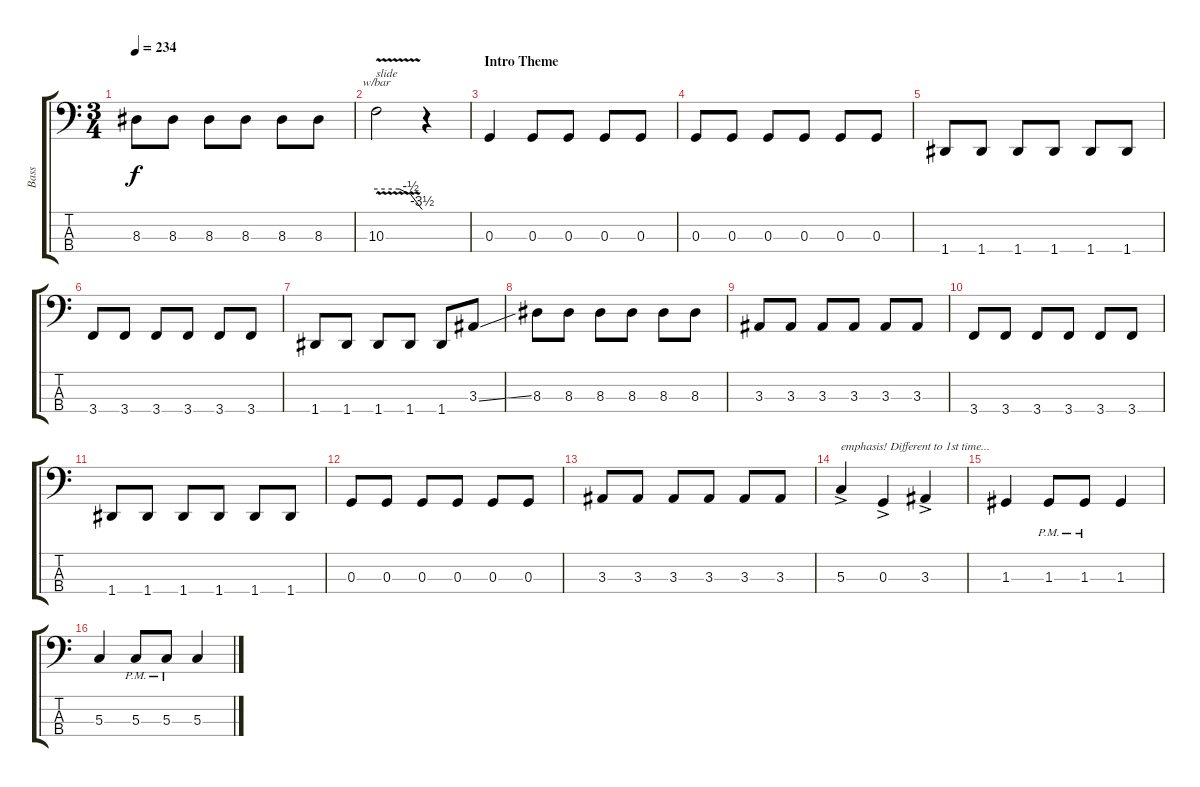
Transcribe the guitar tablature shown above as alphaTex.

\track ("Bass" "Bass") {instrument electricbasspick}
\staff {score tabs}
\tuning (F2 C2 G1 D1) {hide}
\ts (3 4)
\tempo 234
\clef f4
\ks c
8.3.8{dy f} 8.3.8 8.3.8 8.3.8 8.3.8 8.3.8 |
10.3{v}.2{tbe (custom default 0 0 30 0 45 -2 60 -14) txt "slide"} r.4 |
\section ("" "Intro Theme")
0.3.4 0.3.8 0.3.8 0.3.8 0.3.8 |
0.3.8 0.3.8 0.3.8 0.3.8 0.3.8 0.3.8 |
1.4.8 1.4.8 1.4.8 1.4.8 1.4.8 1.4.8 |
3.4.8 3.4.8 3.4.8 3.4.8 3.4.8 3.4.8 |
1.4.8 1.4.8 1.4.8 1.4.8 1.4.8 3.3{ss}.8 |
8.3.8 8.3.8 8.3.8 8.3.8 8.3.8 8.3.8 |
3.3.8 3.3.8 3.3.8 3.3.8 3.3.8 3.3.8 |
3.4.8 3.4.8 3.4.8 3.4.8 3.4.8 3.4.8 |
1.4.8 1.4.8 1.4.8 1.4.8 1.4.8 1.4.8 |
0.3.8 0.3.8 0.3.8 0.3.8 0.3.8 0.3.8 |
3.3.8 3.3.8 3.3.8 3.3.8 3.3.8 3.3.8 |
5.3{ac}.4{txt "emphasis! Different to 1st time..."} 0.3{ac}.4 3.3{ac}.4 |
1.3.4 1.3{pm}.8 1.3{pm}.8 1.3.4 |
5.3.4 5.3{pm}.8 5.3{pm}.8 5.3.4
